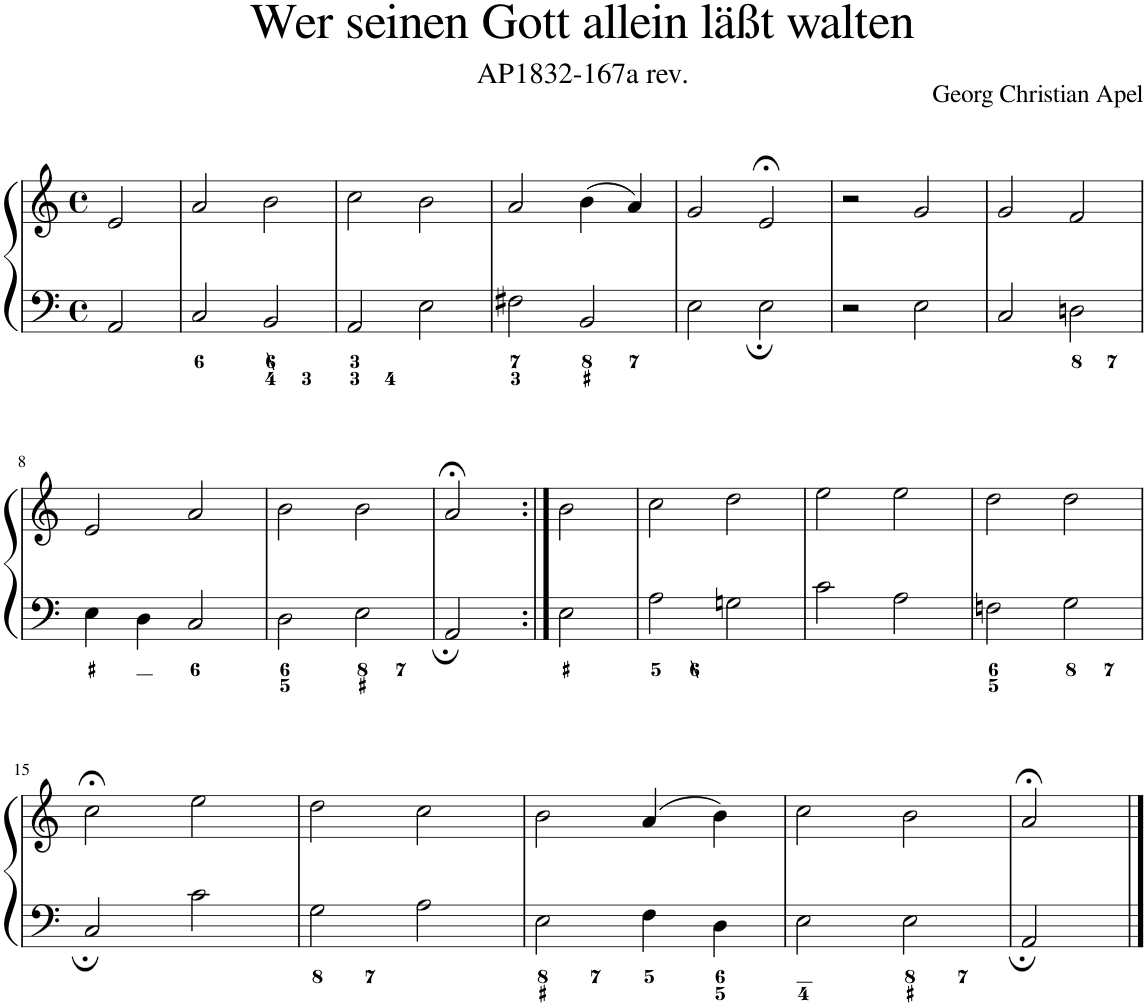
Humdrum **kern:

**kern	**kern
*part1	*part1
*staff2	*staff1
*I"Piano	*
*I'Pno.	*
*clefF4	*clefG2
*k[]	*k[]
*M4/4	*M4/4
*met(c)	*met(c)
=1	=1
2AA/	2e/
=2	=2
2C/	2a/
2BB/	2b\
=3	=3
2AA/	2cc\
2E\	2b\
=4	=4
2F#X\	2a/
2BB/	(4b\
.	4a/)
=5	=5
2E\	2g/
2E\	2e;</
=6	=6
2r	2r
2E\	2g/
=7	=7
2C/	2g/
2Dn\	2f/
!!LO:LB:g=z
=8	=8
4E\	2e/
4D\	.
2C/	2a/
=9	=9
2D\	2b\
2E\	2b\
=10	=10
2AA/	2a;</
=11:|!	=11:|!
2E\	2b\
=12	=12
2A\	2cc\
2Gn\	2dd\
=13	=13
2c\	2ee\
2A\	2ee\
=14	=14
2Fn\	2dd\
2G\	2dd\
!!LO:LB:g=z
=15	=15
2C/	2cc;<\
2c\	2ee\
=16	=16
2G\	2dd\
2A\	2cc\
=17	=17
2E\	2b\
4F\	(4a/
4D\	4b\)
=18	=18
2E\	2cc\
2E\	2b\
=19	=19
2AA/	2a;</
==	==
*-	*-
